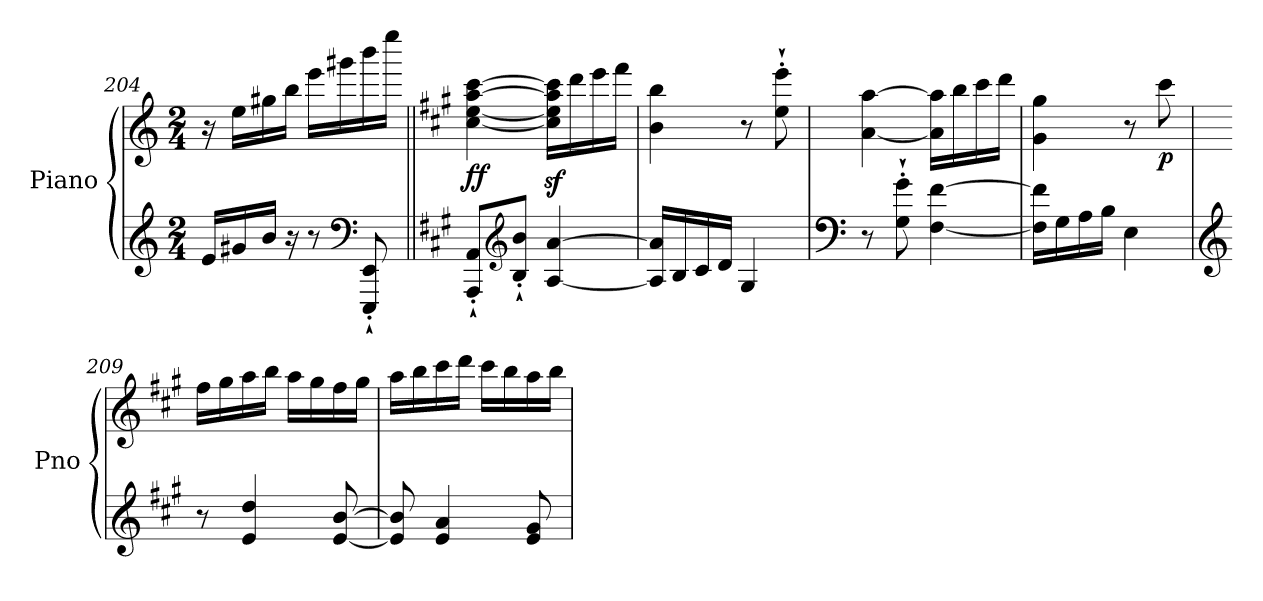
**kern	**kern	**dynam
*part1	*part1	*part1
*staff2	*staff1	*staff1/2
*I"Piano	*	*
*I'Pno	*	*
*clefG2	*clefG2	*
*k[]	*k[]	*
*C:	*C:	*
*M2/4	*M2/4	*
=204	=204	=204
16e/LL	16r	.
16g#X/	16ee\LL	.
16b/JJ	16gg#X\	.
16r	16bb\JJ	.
8r	16eee\LL	.
.	16ggg#X\	.
*clefF4	*	*
8EEE/'` 8EE/'`	16bbb\	.
.	16eeee\JJ	.
=205||	=205||	=205||
*k[f#c#g#]	*k[f#c#g#]	*
*A:	*A:	*
!	!	!LO:DY:b
8AAA/'` 8AA/'`L	[4cc#\ [4ee\ [4aa\ [4ccc#\	ff
*clefG2	*	*
8B/'` 8b/'`J	.	.
[4A/ [4a/	16cc#\]z< 16ee\]z< 16aa\]z< 16ccc#\]z<LL	.
.	16ddd\	.
.	16eee\	.
.	16fff#\JJ	.
=206	=206	=206
16A/] 16a/]LL	4b\ 4bb\	.
16B/	.	.
16c#/	.	.
16d/JJ	.	.
4G#/	8r	.
.	8ee\'` 8eee\'`	.
!!LO:LB:g=z
=207	=207	=207
*clefF4	*	*
8r	[4a\ [4aa\	.
8G#\'` 8g#\'`	.	.
[4F#\ [4f#\	16a\] 16aa\]LL	.
.	16bb\	.
.	16ccc#\	.
.	16ddd\JJ	.
=208	=208	=208
16F#\] 16f#\]LL	4g#\ 4gg#\	.
16G#\	.	.
16A\	.	.
16B\JJ	.	.
4E\	8r	.
!	!	!LO:DY:b
.	8ccc#\	p
=209	=209	=209
*clefG2	*	*
8r	16ff#\LL	.
.	16gg#\	.
4e/ 4dd/	16aa\	.
.	16bb\JJ	.
.	16aa\LL	.
.	16gg#\	.
[8e/ [8b/	16ff#\	.
.	16gg#\JJ	.
=210	=210	=210
8e/] 8b/]	16aa\LL	.
.	16bb\	.
4e/ 4a/	16ccc#\	.
.	16ddd\JJ	.
.	16ccc#\LL	.
.	16bb\	.
8e/ 8g#/	16aa\	.
.	16bb\JJ	.
=	=	=
*-	*-	*-
